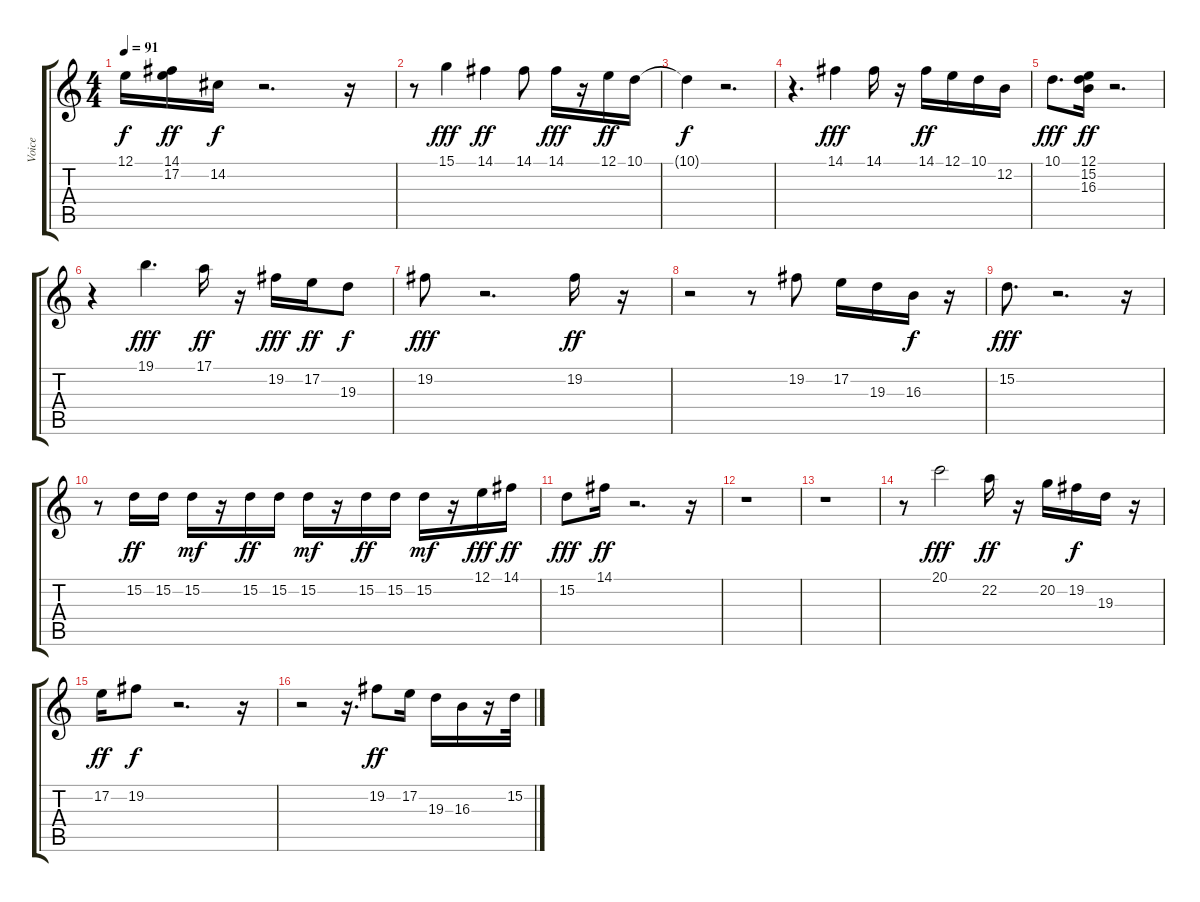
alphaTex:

\track ("Voice" "Voice") {instrument orchestralharp}
\staff {score tabs}
\tuning (E4 B3 G3 D3 A2 E2) {hide}
\ts (4 4)
\tempo 91
\clef g2
\ks c
12.1{t}.16{dy f} (14.1 17.2).16{dy ff} 14.2.16{dy f} r.2{d} r.16 |
r.8 15.1.4{dy fff} 14.1.4{dy ff} 14.1.8 14.1.16{dy fff} r.16 12.1.16{dy ff} 10.1.16 |
10.1{t}.4{dy f} r.2{d} |
r.4{d} 14.1.4{dy fff} 14.1.16 r.16 14.1.16{dy ff} 12.1.16 10.1.16 12.2.16 |
10.1.8{d dy fff} (12.1 15.2 16.3).16{dy ff} r.2{d} |
r.4 19.1.4{d dy fff} 17.1.16{dy ff} r.16 19.2.16{dy fff} 17.2.16{dy ff} 19.3.8{dy f} |
19.2.8{dy fff} r.2{d} 19.2.16{dy ff} r.16 |
r.2 r.8 19.2.8 17.2.16 19.3.16 16.3.16{dy f} r.16 |
15.2.8{d dy fff} r.2{d} r.16 |
r.8 15.2.16{dy ff} 15.2.16 15.2.16{dy mf} r.16 15.2.16{dy ff} 15.2.16 15.2.16{dy mf} r.16 15.2.16{dy ff} 15.2.16 15.2.16{dy mf} r.16 12.1.16{dy fff} 14.1.16{dy ff} |
15.2.8{dy fff} 14.1.16{dy ff} r.2{d} r.16 |
r.1 |
r.1 |
r.8 20.1.2{dy fff} 22.2.16{dy ff} r.16 20.2.16 19.2.16{dy f} 19.3.16 r.16 |
17.2.16{dy ff} 19.2.8{dy f} r.2{d} r.16 |
r.2 r.16{d} 19.2.8{dy ff} 17.2.16 19.3.16 16.3.16 r.16 15.2.32
